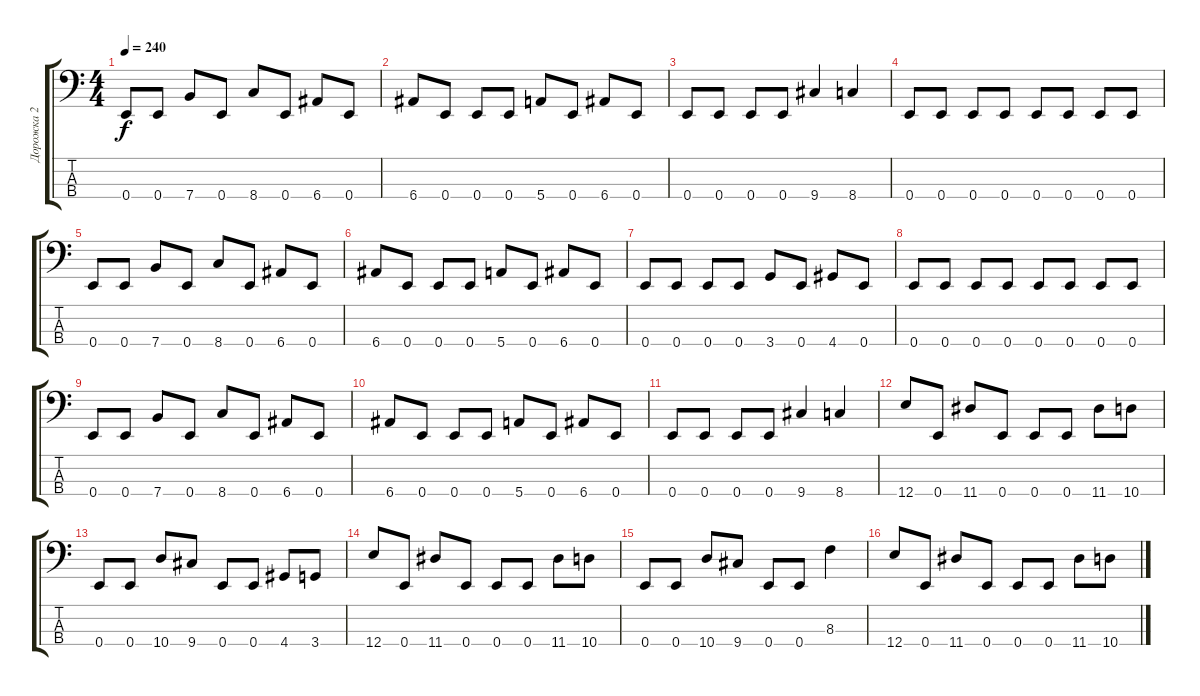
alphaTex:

\track ("Дорожка 2" "Дорожка 2") {instrument electricbassfinger}
\staff {score tabs}
\tuning (G2 D2 A1 E1) {hide}
\ts (4 4)
\tempo 240
\clef f4
\ks c
0.4.8{dy f} 0.4.8 7.4.8 0.4.8 8.4.8 0.4.8 6.4.8 0.4.8 |
6.4.8 0.4.8 0.4.8 0.4.8 5.4.8 0.4.8 6.4.8 0.4.8 |
0.4.8 0.4.8 0.4.8 0.4.8 9.4.4 8.4.4 |
0.4.8 0.4.8 0.4.8 0.4.8 0.4.8 0.4.8 0.4.8 0.4.8 |
0.4.8 0.4.8 7.4.8 0.4.8 8.4.8 0.4.8 6.4.8 0.4.8 |
6.4.8 0.4.8 0.4.8 0.4.8 5.4.8 0.4.8 6.4.8 0.4.8 |
0.4.8 0.4.8 0.4.8 0.4.8 3.4.8 0.4.8 4.4.8 0.4.8 |
0.4.8 0.4.8 0.4.8 0.4.8 0.4.8 0.4.8 0.4.8 0.4.8 |
0.4.8 0.4.8 7.4.8 0.4.8 8.4.8 0.4.8 6.4.8 0.4.8 |
6.4.8 0.4.8 0.4.8 0.4.8 5.4.8 0.4.8 6.4.8 0.4.8 |
0.4.8 0.4.8 0.4.8 0.4.8 9.4.4 8.4.4 |
12.4.8 0.4.8 11.4.8 0.4.8 0.4.8 0.4.8 11.4.8 10.4.8 |
0.4.8 0.4.8 10.4.8 9.4.8 0.4.8 0.4.8 4.4.8 3.4.8 |
12.4.8 0.4.8 11.4.8 0.4.8 0.4.8 0.4.8 11.4.8 10.4.8 |
0.4.8 0.4.8 10.4.8 9.4.8 0.4.8 0.4.8 8.3.4 |
12.4.8 0.4.8 11.4.8 0.4.8 0.4.8 0.4.8 11.4.8 10.4.8
